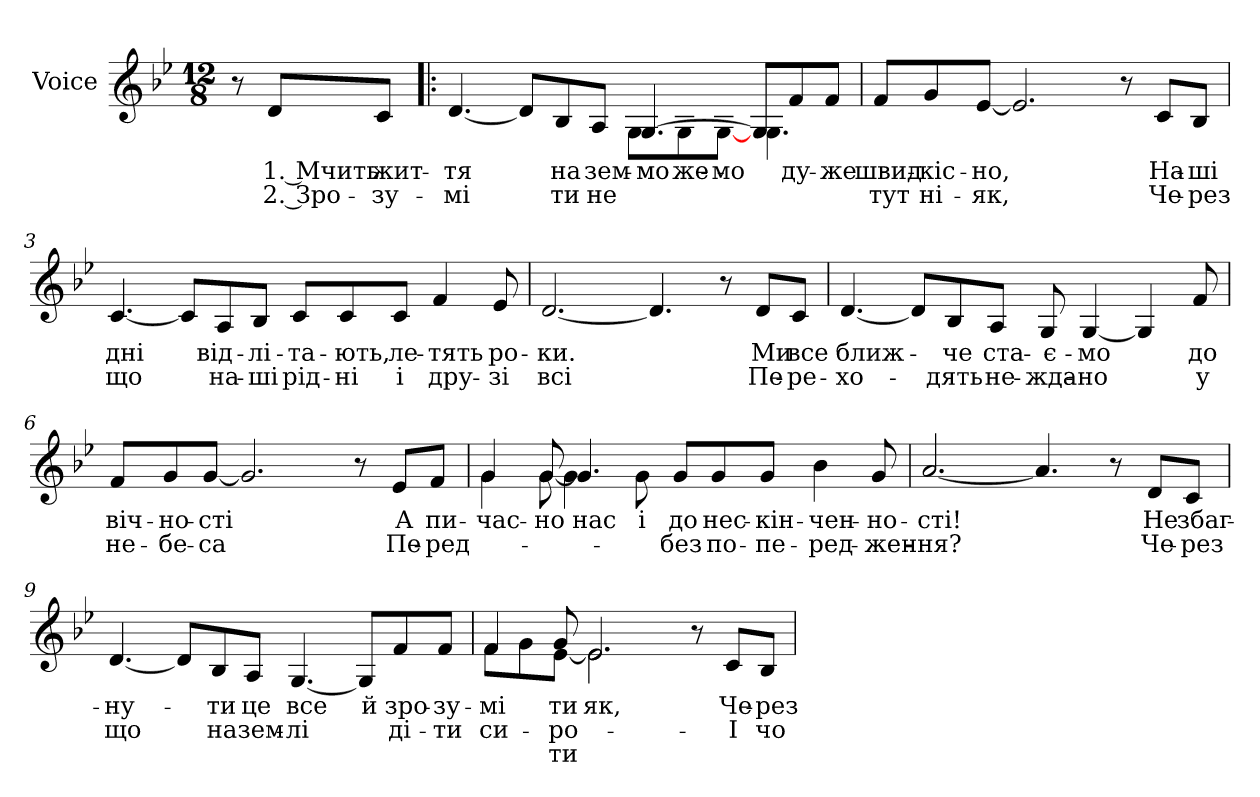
**kern	**text	**text	**text
*part1	*part1	*part1	*part1
*staff1	*staff1	*staff1	*staff1
*I"Voice	*	*	*
*I'Voice	*	*	*
!!LO:PB:g=z
*clefG2	*	*	*
*k[b-e-]	*	*	*
*g:	*	*	*
*M12/8	*	*	*
=	=	=	=
8r	.	.	.
!	!LO:LY:b:color=#000000	!LO:LY:b:color=#000000	!
8di/L	1. Мчить	2. Зро-	.
!	!LO:LY:b:color=#000000	!LO:LY:b:color=#000000	!
8ci/J	-жит-	-зу-	.
=1!|:	=1!|:	=1!|:	=1!|:
!	!LO:LY:b:color=#000000	!LO:LY:b:color=#000000	!
*^	*	*	*
[<4.di/	2.ryy	-тя	мі	.
8di/L]	.	.	.	.
!	!	!LO:LY:b:color=#000000	!LO:LY:b:color=#000000	!
8B-i/	.	на	ти	.
!	!	!LO:LY:b:color=#000000	!LO:LY:b:color=#000000	!
8Ai/J	.	зем-	-не	.
!	!	!LO:LY:b:color=#000000	!	!
!	!	!LO:LY:b:color=#000000	!	!
[>4.Gi/	8Gi\L	мо-	.	.
!	!	!LO:LY:b:color=#000000	!	!
.	8Gi\	же-	.	.
!	!	!LO:LY:b:color=#000000	!	!
.	[<8Gi\J	-мо	.	.
8Gi/L]	4.Gi\	.	.	.
!	!	!LO:LY:b:color=#000000	!	!
8fi/	.	ду-	.	.
!	!	!LO:LY:b:color=#000000	!	!
8fi/J	.	-же	.	.
*v	*v	*	*	*
=2	=2	=2	=2
!	!LO:LY:b:color=#000000	!LO:LY:b:color=#000000	!
8fi/L	швид-	-тут	.
!	!LO:LY:b:color=#000000	!LO:LY:b:color=#000000	!
8gi/	кіс-	-ні-	.
!	!LO:LY:b:color=#000000	!LO:LY:b:color=#000000	!
[<8e-i/J	-но,	як,	.
2.e-i/]	.	.	.
8r	.	.	.
!	!LO:LY:b:color=#000000	!LO:LY:b:color=#000000	!
8ci/L	На-	-Че-	.
!	!LO:LY:b:color=#000000	!LO:LY:b:color=#000000	!
8B-i/J	-ші	рез	.
!!LO:LB:g=z
=3	=3	=3	=3
!	!LO:LY:b:color=#000000	!LO:LY:b:color=#000000	!
[<4.ci/	дні	що	.
8ci/L]	.	.	.
!	!LO:LY:b:color=#000000	!LO:LY:b:color=#000000	!
8Ai/	від-	-на-	.
!	!LO:LY:b:color=#000000	!LO:LY:b:color=#000000	!
8B-i/J	-лі-	-ші	.
!	!LO:LY:b:color=#000000	!LO:LY:b:color=#000000	!
8ci/L	та-	-рід-	.
!	!LO:LY:b:color=#000000	!LO:LY:b:color=#000000	!
8ci/	-ють,	ні	.
!	!LO:LY:b:color=#000000	!LO:LY:b:color=#000000	!
8ci/J	ле-	і	.
!	!LO:LY:b:color=#000000	!LO:LY:b:color=#000000	!
4fi/	-тять	дру-	.
!	!LO:LY:b:color=#000000	!LO:LY:b:color=#000000	!
8e-i/	-ро-	-зі	.
=4	=4	=4	=4
!	!LO:LY:b:color=#000000	!LO:LY:b:color=#000000	!
[<2.di/	ки.	всі	.
4.di/]	.	.	.
8r	.	.	.
!	!LO:LY:b:color=#000000	!LO:LY:b:color=#000000	!
8di/L	Ми	Пе-	.
!	!LO:LY:b:color=#000000	!LO:LY:b:color=#000000	!
8ci/J	-все	ре-	.
=5	=5	=5	=5
!	!LO:LY:b:color=#000000	!LO:LY:b:color=#000000	!
[<4.di/	-ближ-	-хо-	.
8di/L]	.	.	.
!	!LO:LY:b:color=#000000	!LO:LY:b:color=#000000	!
8B-i/	-че	дять	.
!	!LO:LY:b:color=#000000	!LO:LY:b:color=#000000	!
8Ai/J	ста-	-не-	.
!	!LO:LY:b:color=#000000	!LO:LY:b:color=#000000	!
8Gi/	-є-	-жда-	.
!	!LO:LY:b:color=#000000	!LO:LY:b:color=#000000	!
[<4Gi/	-мо	но	.
4Gi/]	.	.	.
!	!LO:LY:b:color=#000000	!LO:LY:b:color=#000000	!
8fi/	до	у	.
!!LO:LB:g=z
=6	=6	=6	=6
!	!LO:LY:b:color=#000000	!LO:LY:b:color=#000000	!
8fi/L	віч-	-не-	.
!	!LO:LY:b:color=#000000	!LO:LY:b:color=#000000	!
8gi/	-но-	-бе-	.
!	!LO:LY:b:color=#000000	!LO:LY:b:color=#000000	!
[<8gi/J	-сті	са	.
2.gi/]	.	.	.
8r	.	.	.
!	!LO:LY:b:color=#000000	!LO:LY:b:color=#000000	!
8e-i/L	А	Пе-	.
!	!LO:LY:b:color=#000000	!LO:LY:b:color=#000000	!
8fi/J	-пи-	-ред-	.
=7	=7	=7	=7
!	!LO:LY:b:color=#000000	!	!
*^	*	*	*
!	!	!LO:LY:b:color=#000000	!	!
4gi/	4gi\	час-	.	.
!	!	!LO:LY:b:color=#000000	!	!
!	!	!LO:LY:b:color=#000000	!	!
8gi/	[<8gi\	но	.	.
!	!	!LO:LY:b:color=#000000	!	!
4.gi/]	4gi\	нас	.	.
!	!	!LO:LY:b:color=#000000	!	!
.	8gi\	і	.	.
!	!	!LO:LY:b:color=#000000	!LO:LY:b:color=#000000	!
8gi/L	2.ryy	до	без	.
!	!	!LO:LY:b:color=#000000	!LO:LY:b:color=#000000	!
8gi/	.	нес-	-по-	.
!	!	!LO:LY:b:color=#000000	!LO:LY:b:color=#000000	!
8gi/J	.	-кін-	-пе-	.
!	!	!LO:LY:b:color=#000000	!LO:LY:b:color=#000000	!
4b-i\	.	-чен-	-ред-	.
!	!	!LO:LY:b:color=#000000	!LO:LY:b:color=#000000	!
8gi/	.	-но-	-жен-	.
*v	*v	*	*	*
=8	=8	=8	=8
!	!LO:LY:b:color=#000000	!LO:LY:b:color=#000000	!
[<2.ai/	-сті!	ня?	.
4.ai/]	.	.	.
8r	.	.	.
!	!LO:LY:b:color=#000000	!LO:LY:b:color=#000000	!
8di/L	Не	Че-	.
!	!LO:LY:b:color=#000000	!LO:LY:b:color=#000000	!
8ci/J	-збаг-	-рез	.
!!LO:LB:g=z
=9	=9	=9	=9
!	!LO:LY:b:color=#000000	!LO:LY:b:color=#000000	!
[<4.di/	ну-	-що	.
8di/L]	.	.	.
!	!LO:LY:b:color=#000000	!LO:LY:b:color=#000000	!
8B-i/	ти	на	.
!	!LO:LY:b:color=#000000	!LO:LY:b:color=#000000	!
8Ai/J	це	зем-	.
!	!LO:LY:b:color=#000000	!LO:LY:b:color=#000000	!
[<4.Gi/	-все	лі	.
!	!LO:LY:b:color=#000000	!	!
8Gi/L]	й	.	.
!	!LO:LY:b:color=#000000	!LO:LY:b:color=#000000	!
8fi/	зро-	-ді-	.
!	!LO:LY:b:color=#000000	!LO:LY:b:color=#000000	!
8fi/J	-зу-	-ти	.
=10	=10	=10	=10
!	!LO:LY:b:color=#000000	!LO:LY:b:color=#000000	!
*^	*	*	*
4fi/	8fi\L	мі	си-	.
.	8gi\	.	.	.
!	!	!LO:LY:b:color=#000000	!LO:LY:b:color=#000000	!LO:LY:b:color=#000000
8gi/	[<8e-i\J	-ти	-ро-	ти
!	!	!LO:LY:b:color=#000000	!	!
2.e-i/]	2.e-i\	як,	.	.
8r	4.ryy	.	.	.
!	!	!LO:LY:b:color=#000000	!LO:LY:b:color=#000000	!
8ci/L	.	Че-	-І	.
!	!	!LO:LY:b:color=#000000	!LO:LY:b:color=#000000	!
8B-i/J	.	-рез	чо-	.
*v	*v	*	*	*
=	=	=	=
*-	*-	*-	*-
